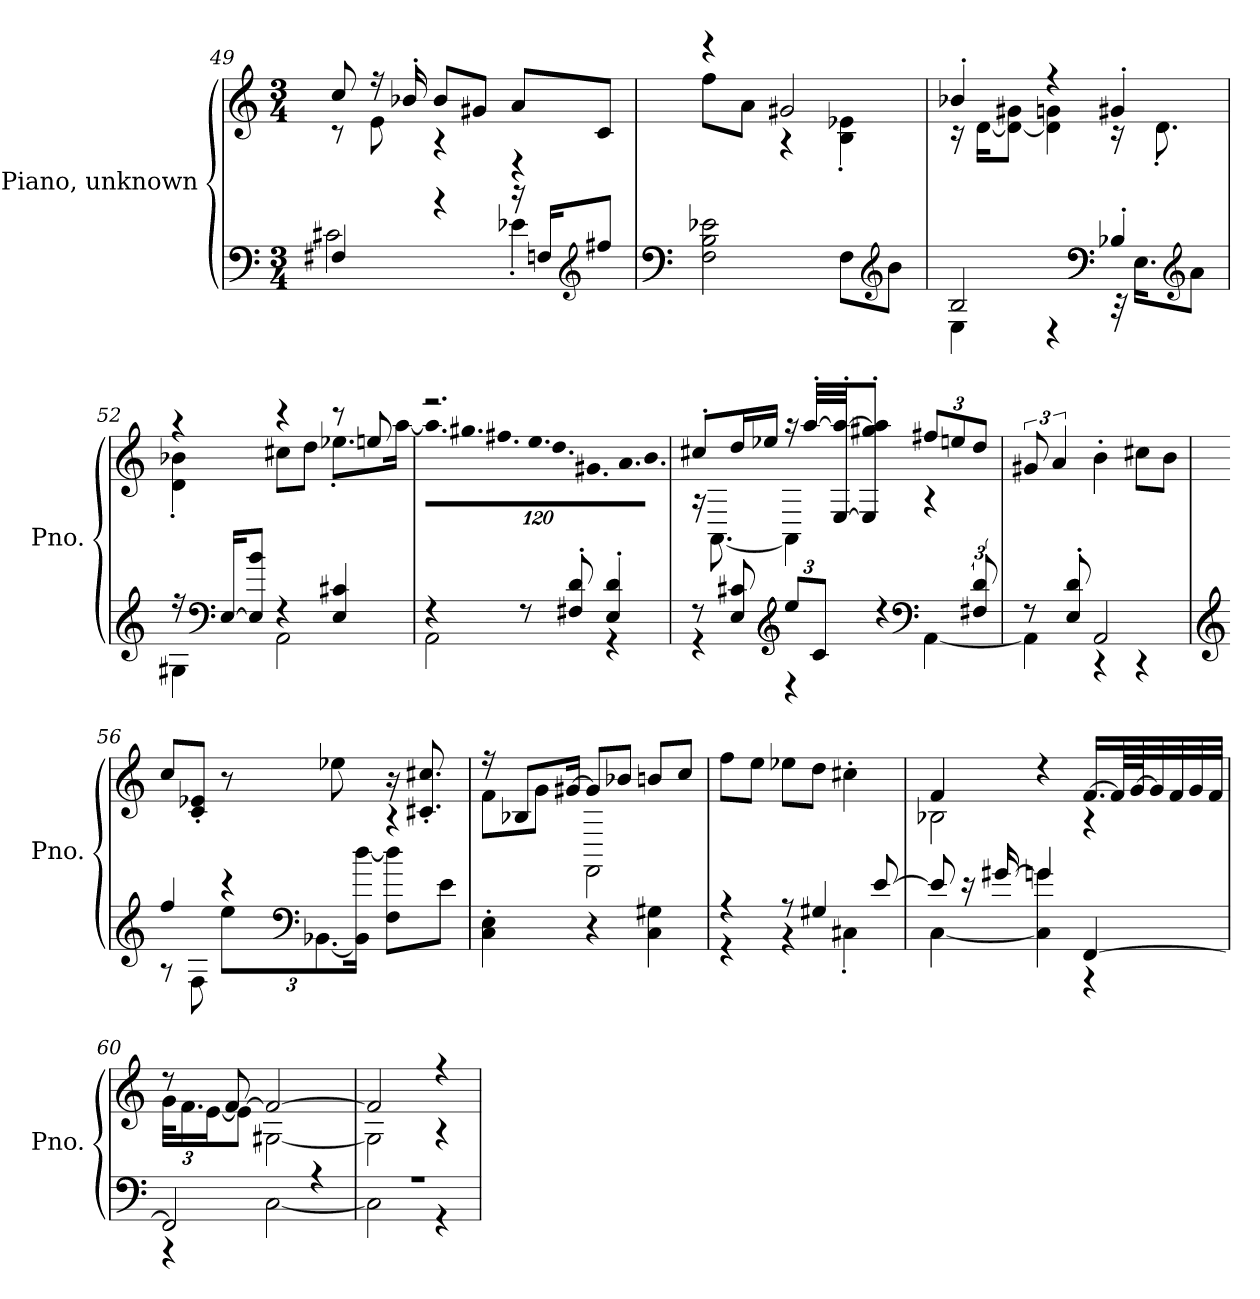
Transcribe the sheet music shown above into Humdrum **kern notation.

**kern	**kern
*part1	*part1
*staff2	*staff1
*I"Piano, unknown	*
*I'Pno.	*
*clefF4	*clefG2
*k[]	*k[]
*M3/4	*M3/4
=49	=49
*^	*^
4F#X/	2c#X\	8cc/	8r
.	.	16r	8e\
.	.	16b-X'/	.
4r	.	8b-/L	4r
.	.	8g#X/J	.
16r	4e-X'\	8a/L	4r
16Fn/KL	.	.	.
*clefG2	*	*	*
8ff#X/J	.	8c/J	.
*v	*v	*	*
=50	=50	=50
*clefF4	*	*
2F\ 2B\ 2e-X\	4r	8ff\L
.	.	8a\J
.	2g#X/	4r
8F\L	.	4B\' 4e-X\'
*clefG2	*	*
8b\J	.	.
!!LO:LB:g=z	!!
=51	=51	=51
*^	*	*
2B/	4E\	4b-X'/	16r
.	.	.	[16d\KL
.	.	.	8d\_ 8g#X\J
.	4r	4r	4d\] 4gn\
*clefF4	*	*	*
4B-X'/	32r	4g#X'/	16r
.	16.E\KL	.	.
.	.	.	8.d'\
*clefG2	*	*	*
.	8a\J	.	.
=52	=52	=52	=52
16r	4G#X\	4r	4d\' 4b-X\'
*clefF4	*	*	*
[16E/KL	.	.	.
8E/] 8b/J	.	.	.
4r	2AA\	4r	8cc#X\L
.	.	.	8dd\J
4E/ 4c#X/	.	8r	8.ee-X'\L
.	.	8een/	.
.	.	.	[16aa\Jk
=53	=53	=53	=53
*	*	*	*Xbrackettup
!	!	!	!LO:N:vis=32.
4r	2AA\	2.r	1920%103aa\KLL]
!	!	!	!LO:N:vis=16.
.	.	.	960%103gg#X\
!	!	!	!LO:N:vis=16.
.	.	.	960%103ff#X\
8r	.	.	.
!	!	!	!LO:N:vis=32.
.	.	.	1920%103ee\K
!	!	!	!LO:N:vis=16.
.	.	.	960%103dd\
8F#X/' 8d/'	.	.	.
!	!	!	!LO:N:vis=16.
.	.	.	960%103g#X\
4E/' 4d/'	4r	.	.
!	!	!	!LO:N:vis=16.
.	.	.	960%103a\
!	!	!	!LO:N:vis=16.
.	.	.	960%103b\JJ
960ryy	960ryy	960ryy	.
!!LO:LB:g=z	!!
=54	=54	=54	=54
8r	4r	8cc#X'/L	16r
.	.	.	[8.AA\
8E/ 8c#X/	.	16dd/L	.
.	.	16ee-X/JJ	.
*clefG2	*	*	*
12ee/L	4r	16r	4AA\]
.	.	[32aa'/LLL	.
12c#/J	.	.	.
.	.	[32E/' 32aa/_'JJ	.
.	.	8E/]' 8gg#X/' 8aa/]'J	.
4r	.	.	.
*clefF4	*	*	*
.	[4AA\	12ff#X/L	4r
.	.	12een/	.
12F#X/ 12d/	.	12dd/J	.
*	*	*v	*v
=55	=55	=55
*	*	*brackettup
8r	4AA\]	12g#X/
.	.	6a/
8E/' 8d/'	.	.
2AA/	4r	4b'\
.	4r	8cc#X\L
.	.	8b\J
=56	=56	=56
*clefG2	*	*
4ff/	8r	8cc/L
.	8F\	8c/' 8e-X/'J
*	*Xbrackettup	*
4r	12ee\L	8r
*clefF4	*	*
.	[12.BB-X\	.
.	.	8ee-X\
.	24BB-\] [24dd\Jk	.
4r	8F\ 8dd\]L	16r
.	.	8.c#X/' 8.cc#X/'
.	8e\J	.
*v	*v	*
!!LO:LB:g=z
=57	=57
*	*^
4C\' 4E\'	16r	8f\L
.	8B-X/L	.
.	.	8g\J
.	[16g#X/Jk	.
4r	8g#/L]	2FF\
.	8b-X/J	.
4C\ 4G#X\	8bn/L	.
.	8cc/J	.
*	*v	*v
=58	=58
*^	*
4r	4r	8ff\L
.	.	8ee\J
8r	4r	8ee-X\L
4G#X/	.	8dd\J
.	4C#X'\	4cc#X'\
[8e/	.	.
=59	=59	=59
*	*	*^
8e/]	[4C\	4f/	2B-X\
16r	.	.	.
[16g#X/	.	.	.
4g#/]	4C\] 4gn\	4r	.
[4FF/	4r	[16.f/LL	4r
.	.	64f/LL]	.
.	.	[64g/J	.
.	.	32g/]	.
.	.	32f/	.
.	.	32g/	.
.	.	32f/JJJ	.
!!LO:PB:g=z	!!
=60	=60	=60	=60
*	*	*	*Xbrackettup
2FF/]	4r	8r	48g\KLL
.	.	.	24.f\
.	.	.	[24e\J
.	.	[8f/	8e\J]
.	[2C\	2f/_	[2G#X\
4r	.	.	.
=61	=61	=61	=61
2.r	2C\]	2f/]	2G#\]
.	4r	4r	4r
*v	*v	*	*
*	*v	*v
=	=
*-	*-
